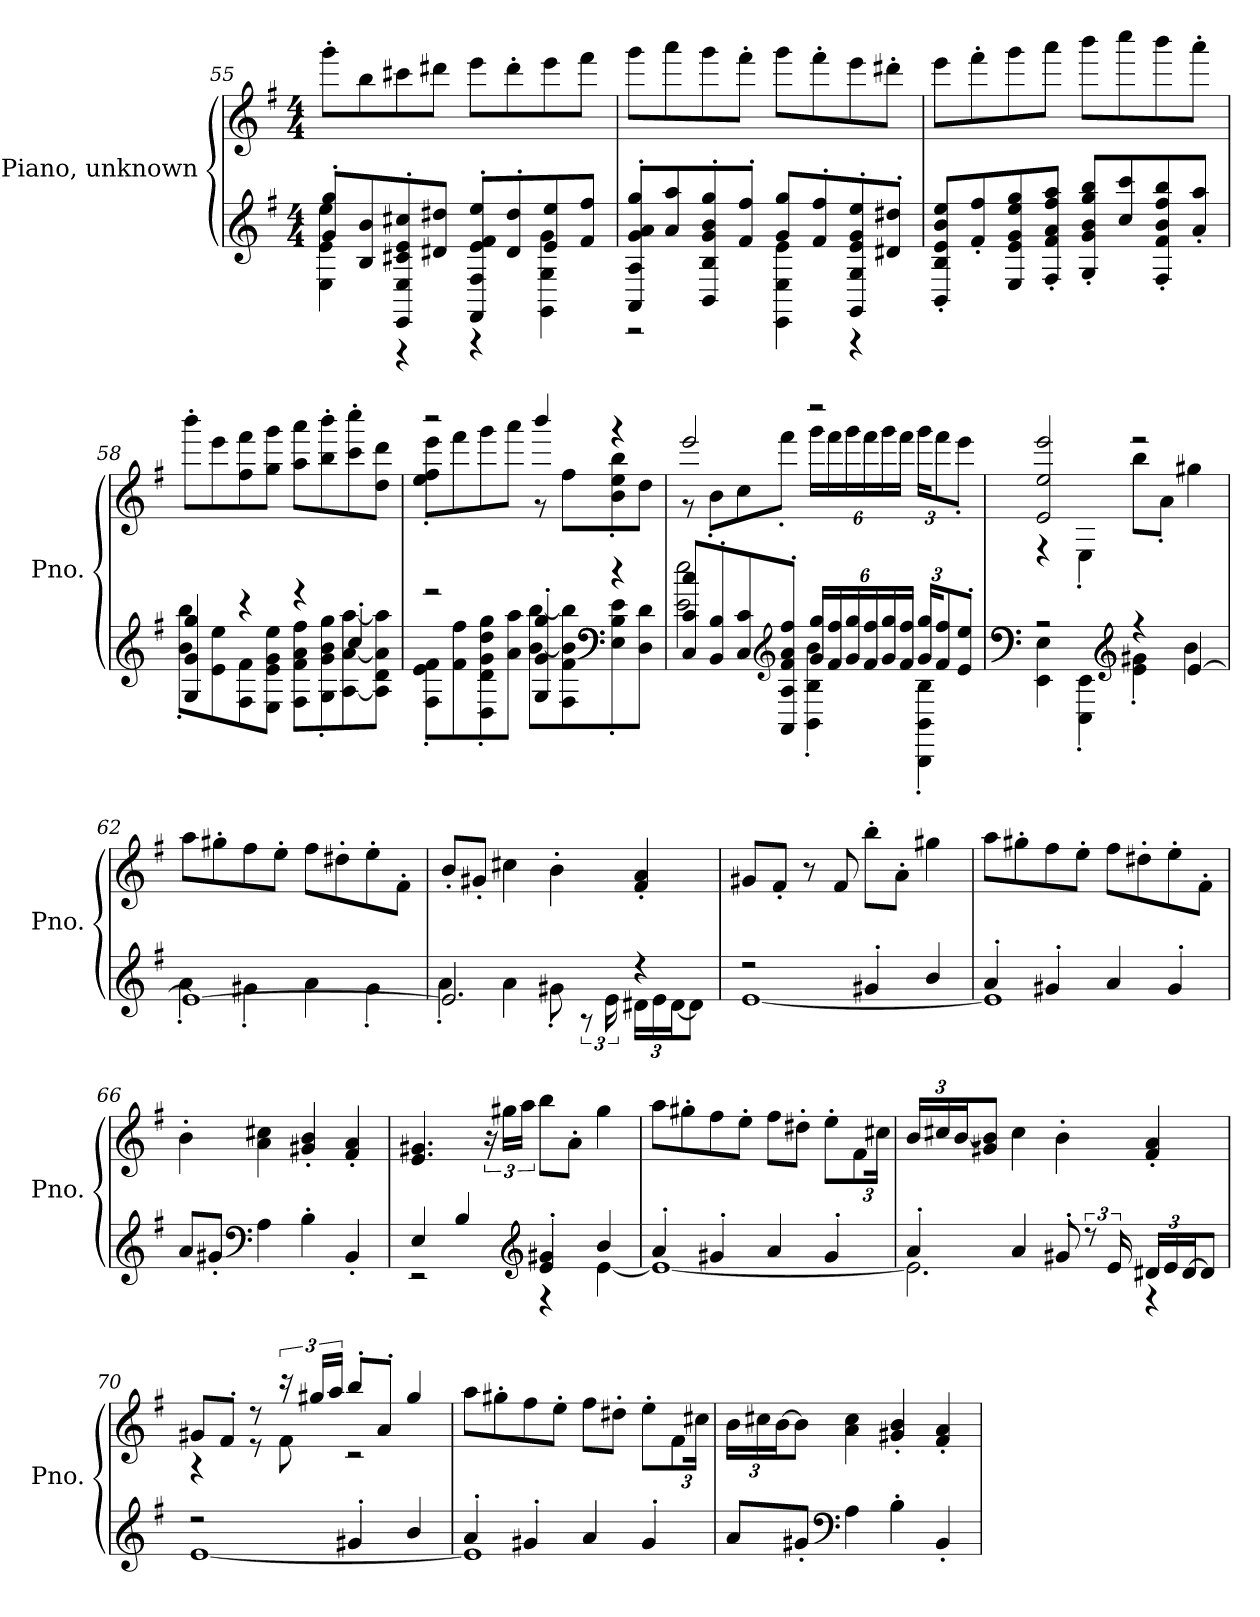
**kern	**kern
*part1	*part1
*staff2	*staff1
*I"Piano, unknown	*
*I'Pno.	*
!!LO:LB:g=z
*clefG2	*clefG2
*k[f#]	*k[f#]
*M4/4	*M4/4
=55	=55
*^	*
8g/' 8gg/'L	4E\ 4e\ 4ee\	8ggg'\L
8B/ 8b/	.	8bb\
8EE/' 8E/' 8c#X/' 8e/' 8cc#X/'	4r	8ccc#X\
8d#X/ 8dd#X/J	.	8ddd#X\J
8FF#/' 8F#/' 8e/' 8f#/' 8ee/'L	4r	8eee\L
8d#/' 8dd#/'	.	8ddd#'\
8e/ 8ee/	4GG\ 4G\ 4g\	8eee\
8f#/ 8ff#/J	.	8fff#\J
=56	=56	=56
8AA/' 8A/' 8g/' 8a/' 8gg/'L	2r	8ggg\L
8a/ 8aa/	.	8aaa\
8BB/' 8B/' 8g/' 8b/' 8gg/'	.	8ggg\
8f#/' 8ff#/'J	.	8fff#'\J
8g/ 8gg/L	4EE\ 4E\ 4e\	8ggg\L
8f#/' 8ff#/'	.	8fff#'\
8GG/' 8G/' 8e/' 8g/' 8ee/'	4r	8eee\
8d#X/' 8dd#X/'J	.	8ddd#X'\J
*v	*v	*
=57	=57
8BB/' 8B/' 8e/' 8b/' 8ee/'L	8eee\L
8f#/' 8ff#/'	8fff#'\
8E/ 8e/ 8g/ 8ee/ 8gg/	8ggg\
8F#/' 8f#/' 8a/' 8ff#/' 8aa/'J	8aaa\J
8G/' 8g/' 8b/' 8gg/' 8bb/'L	8bbb\L
8cc/ 8ccc/	8cccc\
8F#/' 8f#/' 8b/' 8ff#/' 8bb/'	8bbb\
8a/' 8aa/'J	8aaa'\J
!!LO:LB:g=z
=58	=58
*^	*
4G/ 4g/ 4gg/	8b\' 8bb\'L	8bbb'\L
.	8e\ 8ee\	8eee\
4r	8F#\ 8f#\	8ff#\ 8fff#\
.	8E\ 8e\ 8g\ 8ee\J	8gg\ 8ggg\J
4r	8F#\ 8f#\ 8a\ 8ff#\L	8aa\ 8aaa\L
.	8G\' 8g\' 8b\' 8gg\'	8bb\' 8bbb\'
4cc'/	[8A\ [8a\ [8aa\	8ccc\' 8cccc\'
.	8A\] 8d\ 8a\] 8aa\]J	8dd\ 8ddd\J
=59	=59	=59
*	*	*^
2r	8F#\' 8e\' 8f#\'L	2r	8ee\' 8ff#\' 8eee\'L
.	8f#\ 8ff#\	.	8fff#\
.	8D\' 8d\' 8g\' 8dd\' 8gg\'	.	8ggg\
.	8a\ 8aa\J	.	8aaa\J
4G/' 4g/' 4gg/'	[8b\ [8bb\L	4bbb/	8r
.	8F#\ 8f#\ 8b\] 8bb\]	.	8ff#\L
*clefF4	*	*	*
4r	8E\' 8B\' 8e\'	4r	8b\' 8ee\' 8bb\'
.	8D\ 8d\J	.	8dd\J
=60	=60	=60	=60
8C/ 8c/ 8cc/L	2e\ 2ee\	2eee/	8r
8BB/' 8B/'	.	.	8b'\L
8C/ 8c/	.	.	8cc\
*clefG2	*	*	*
8AA/' 8A/' 8f#/' 8a/' 8ff#/'J	.	.	8fff#'\J
*Xbrackettup	*	*	*Xbrackettup
24g/ 24gg/LL	4BB\' 4B\' 4b\'	2r	24ggg\LL
24f#/ 24ff#/	.	.	24fff#\
24g/ 24gg/	.	.	24ggg\
24f#/ 24ff#/	.	.	24fff#\
24g/ 24gg/	.	.	24ggg\
24f#/ 24ff#/JJ	.	.	24fff#\JJ
24g/ 24gg/KL	4BBB\' 4BB\' 4B\'	.	24ggg\KL
12f#/ 12ff#/	.	.	12fff#\
8e/' 8ee/'J	.	.	8eee'\J
!!LO:LB:g=z	!!
=61	=61	=61	=61
*clefF4	*	*	*
2r	4EE\ 4E\	2e/ 2ee/ 2eee/	4r
.	4EEE\' 4EE\'	.	4E'\
*clefG2	*	*	*
4r	4e\' 4g#X\'	2r	8bb\L
.	.	.	8a'\J
[4e/	4b\	.	4gg#X\
*	*	*v	*v
=62	=62	=62
1e_	4a'\	8aa\L
.	.	8gg#X'\
.	4g#X'\	8ff#\
.	.	8ee'\J
.	4a\	8ff#\L
.	.	8dd#X'\
.	4g#'\	8ee'\
.	.	8f#'\J
=63	=63	=63
2.e/]	4a'\	8b'/L
.	.	8g#X'/J
.	4a\	4cc#X\
.	8g#X'\	4b'\
*	*brackettup	*
.	12r	.
.	24e\	.
*	*Xbrackettup	*
4r	24d#X\LL	4f#/' 4a/'
.	24e\	.
.	[24d#\J	.
.	8d#\J]	.
=64	=64	=64
2r	[1e	8g#X/L
.	.	8f#'/J
.	.	8r
.	.	8f#/
4g#X'/	.	8bb'\L
.	.	8a'\J
4b/	.	4gg#X\
!!LO:PB:g=z
=65	=65	=65
4a'/	1e]	8aa\L
.	.	8gg#X'\
4g#X'/	.	8ff#\
.	.	8ee'\J
4a/	.	8ff#\L
.	.	8dd#X'\
4g#'/	.	8ee'\
.	.	8f#'\J
*v	*v	*
=66	=66
8a/L	4b'\
8g#X'/J	.
*clefF4	*
4A\	4a\ 4cc#X\
4B'\	4g#X/' 4b/'
4BB'/	4f#/' 4a/'
=67	=67
*^	*
4E/	2r	4.e/ 4.g#X/
4B/	.	.
*	*	*brackettup
.	.	24r
.	.	24gg#X\LL
.	.	24aa\JJ
*clefG2	*	*
4e/' 4g#X/'	4r	8bb\L
.	.	8a'\J
4b/	[4e\	4gg#\
=68	=68	=68
4a'/	1e_	8aa\L
.	.	8gg#X'\
4g#X'/	.	8ff#\
.	.	8ee'\J
4a/	.	8ff#\L
.	.	8dd#X'\J
4g#'/	.	8ee'\L
*	*	*Xbrackettup
.	.	12f#\
.	.	24cc#X\Jk
!!LO:LB:g=z
=69	=69	=69
4a'/	2.e\]	24b/LL
.	.	24cc#X/
.	.	[24b/J
.	.	8g#X/ 8b/]J
4a/	.	4cc#\
8g#X'/	.	4b'\
*brackettup	*	*
12r	.	.
24e/	.	.
*Xbrackettup	*	*
24d#X/LL	4r	4f#/' 4a/'
24e/	.	.
[24d#/J	.	.
8d#/J]	.	.
=70	=70	=70
*	*	*^
2r	[1e	8g#X/L	4r
.	.	8f#'/J	.
.	.	8r	8r
*	*	*brackettup	*
.	.	24r	8f#\
.	.	24gg#X/LL	.
.	.	24aa/JJ	.
4g#X'/	.	8bb'/L	2r
.	.	8a'/J	.
4b/	.	4gg#/	.
*	*	*v	*v
=71	=71	=71
4a'/	1e]	8aa\L
.	.	8gg#X'\
4g#X'/	.	8ff#\
.	.	8ee'\J
4a/	.	8ff#\L
.	.	8dd#X'\J
4g#'/	.	8ee'\L
*	*	*Xbrackettup
.	.	12f#\
.	.	24cc#X\Jk
*v	*v	*
!!LO:LB:g=z
=72	=72
8a/L	24b\LL
.	24cc#X\
.	[24b\J
8g#X'/J	8b\J]
*clefF4	*
4A\	4a\ 4cc#\
4B'\	4g#X/' 4b/'
4BB'/	4f#/' 4a/'
=	=
*-	*-
